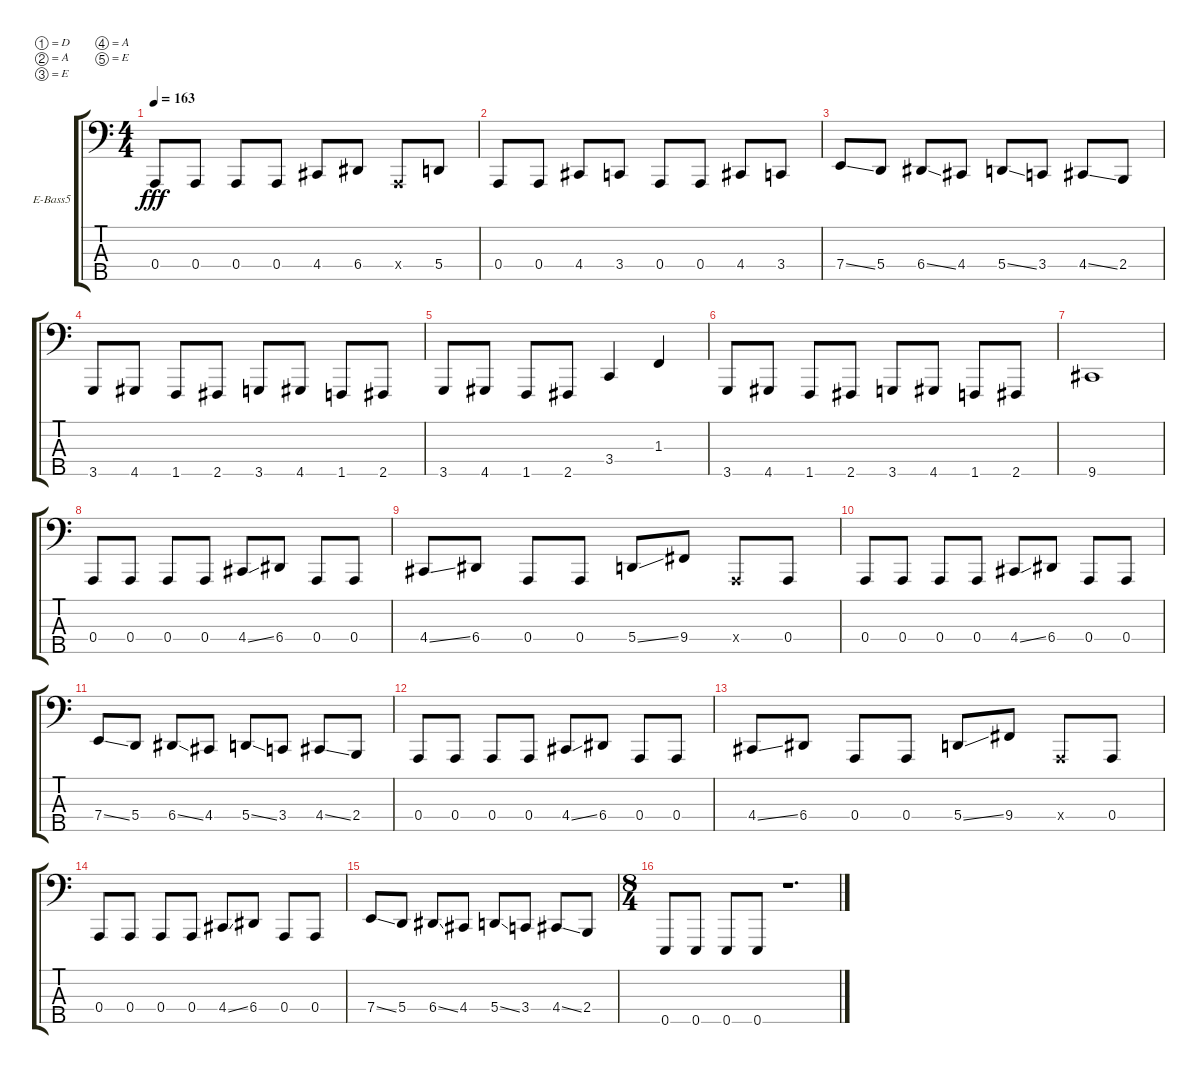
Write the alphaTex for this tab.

\defaultSystemsLayout 4
\bracketExtendMode groupsimilarinstruments
\firstSystemTrackNameOrientation horizontal
\otherSystemsTrackNameOrientation horizontal
\track ("Electric Bass" "E-Bass5") {instrument electricbassfinger}
\staff {score tabs}
\tuning (D2 A1 E1 A0 E0)
\ts (4 4)
\tempo 163
\clef f4
\scale
0.333333
\ks c
0.4.8{dy fff} 0.4.8 0.4.8 0.4.8 4.4.8 6.4.8 0.4{x}.8 5.4.8 |
\scale
0.333333 0.4.8 0.4.8 4.4.8 3.4.8 0.4.8 0.4.8 4.4.8 3.4.8 |
\scale
0.333333 7.4{ss}.8 5.4.8 6.4{ss}.8 4.4.8 5.4{ss}.8 3.4.8 4.4{ss}.8 2.4.8 |
\scale
0.333333 3.5.8 4.5.8 1.5.8 2.5.8 3.5.8 4.5.8 1.5.8 2.5.8 |
\scale
0.333333 3.5.8 4.5.8 1.5.8 2.5.8 3.4.4 1.3.4 |
\scale
0.333333 3.5.8 4.5.8 1.5.8 2.5.8 3.5.8 4.5.8 1.5.8 2.5.8 |
\scale
0.333333 9.5.1 |
\scale
0.333333 0.4.8 0.4.8 0.4.8 0.4.8 4.4{ss}.8 6.4.8 0.4.8 0.4.8 |
\scale
0.333333 4.4{ss}.8 6.4.8 0.4.8 0.4.8 5.4{ss}.8 9.4.8 0.4{x}.8 0.4.8 |
\scale
0.333333 0.4.8 0.4.8 0.4.8 0.4.8 4.4{ss}.8 6.4.8 0.4.8 0.4.8 |
\scale
0.333333 7.4{ss}.8 5.4.8 6.4{ss}.8 4.4.8 5.4{ss}.8 3.4.8 4.4{ss}.8 2.4.8 |
\scale
0.333333 0.4.8 0.4.8 0.4.8 0.4.8 4.4{ss}.8 6.4.8 0.4.8 0.4.8 |
\scale
0.333333 4.4{ss}.8 6.4.8 0.4.8 0.4.8 5.4{ss}.8 9.4.8 0.4{x}.8 0.4.8 |
\scale
0.333333 0.4.8 0.4.8 0.4.8 0.4.8 4.4{ss}.8 6.4.8 0.4.8 0.4.8 |
\scale
0.333333 7.4{ss}.8 5.4.8 6.4{ss}.8 4.4.8 5.4{ss}.8 3.4.8 4.4{ss}.8 2.4.8 |
\ts (8 4)
\beaming (8 2 2 2 2 2 2 2 2)
\scale
0.485477 0.5.8 0.5.8 0.5.8 0.5.8 r.1{d}
